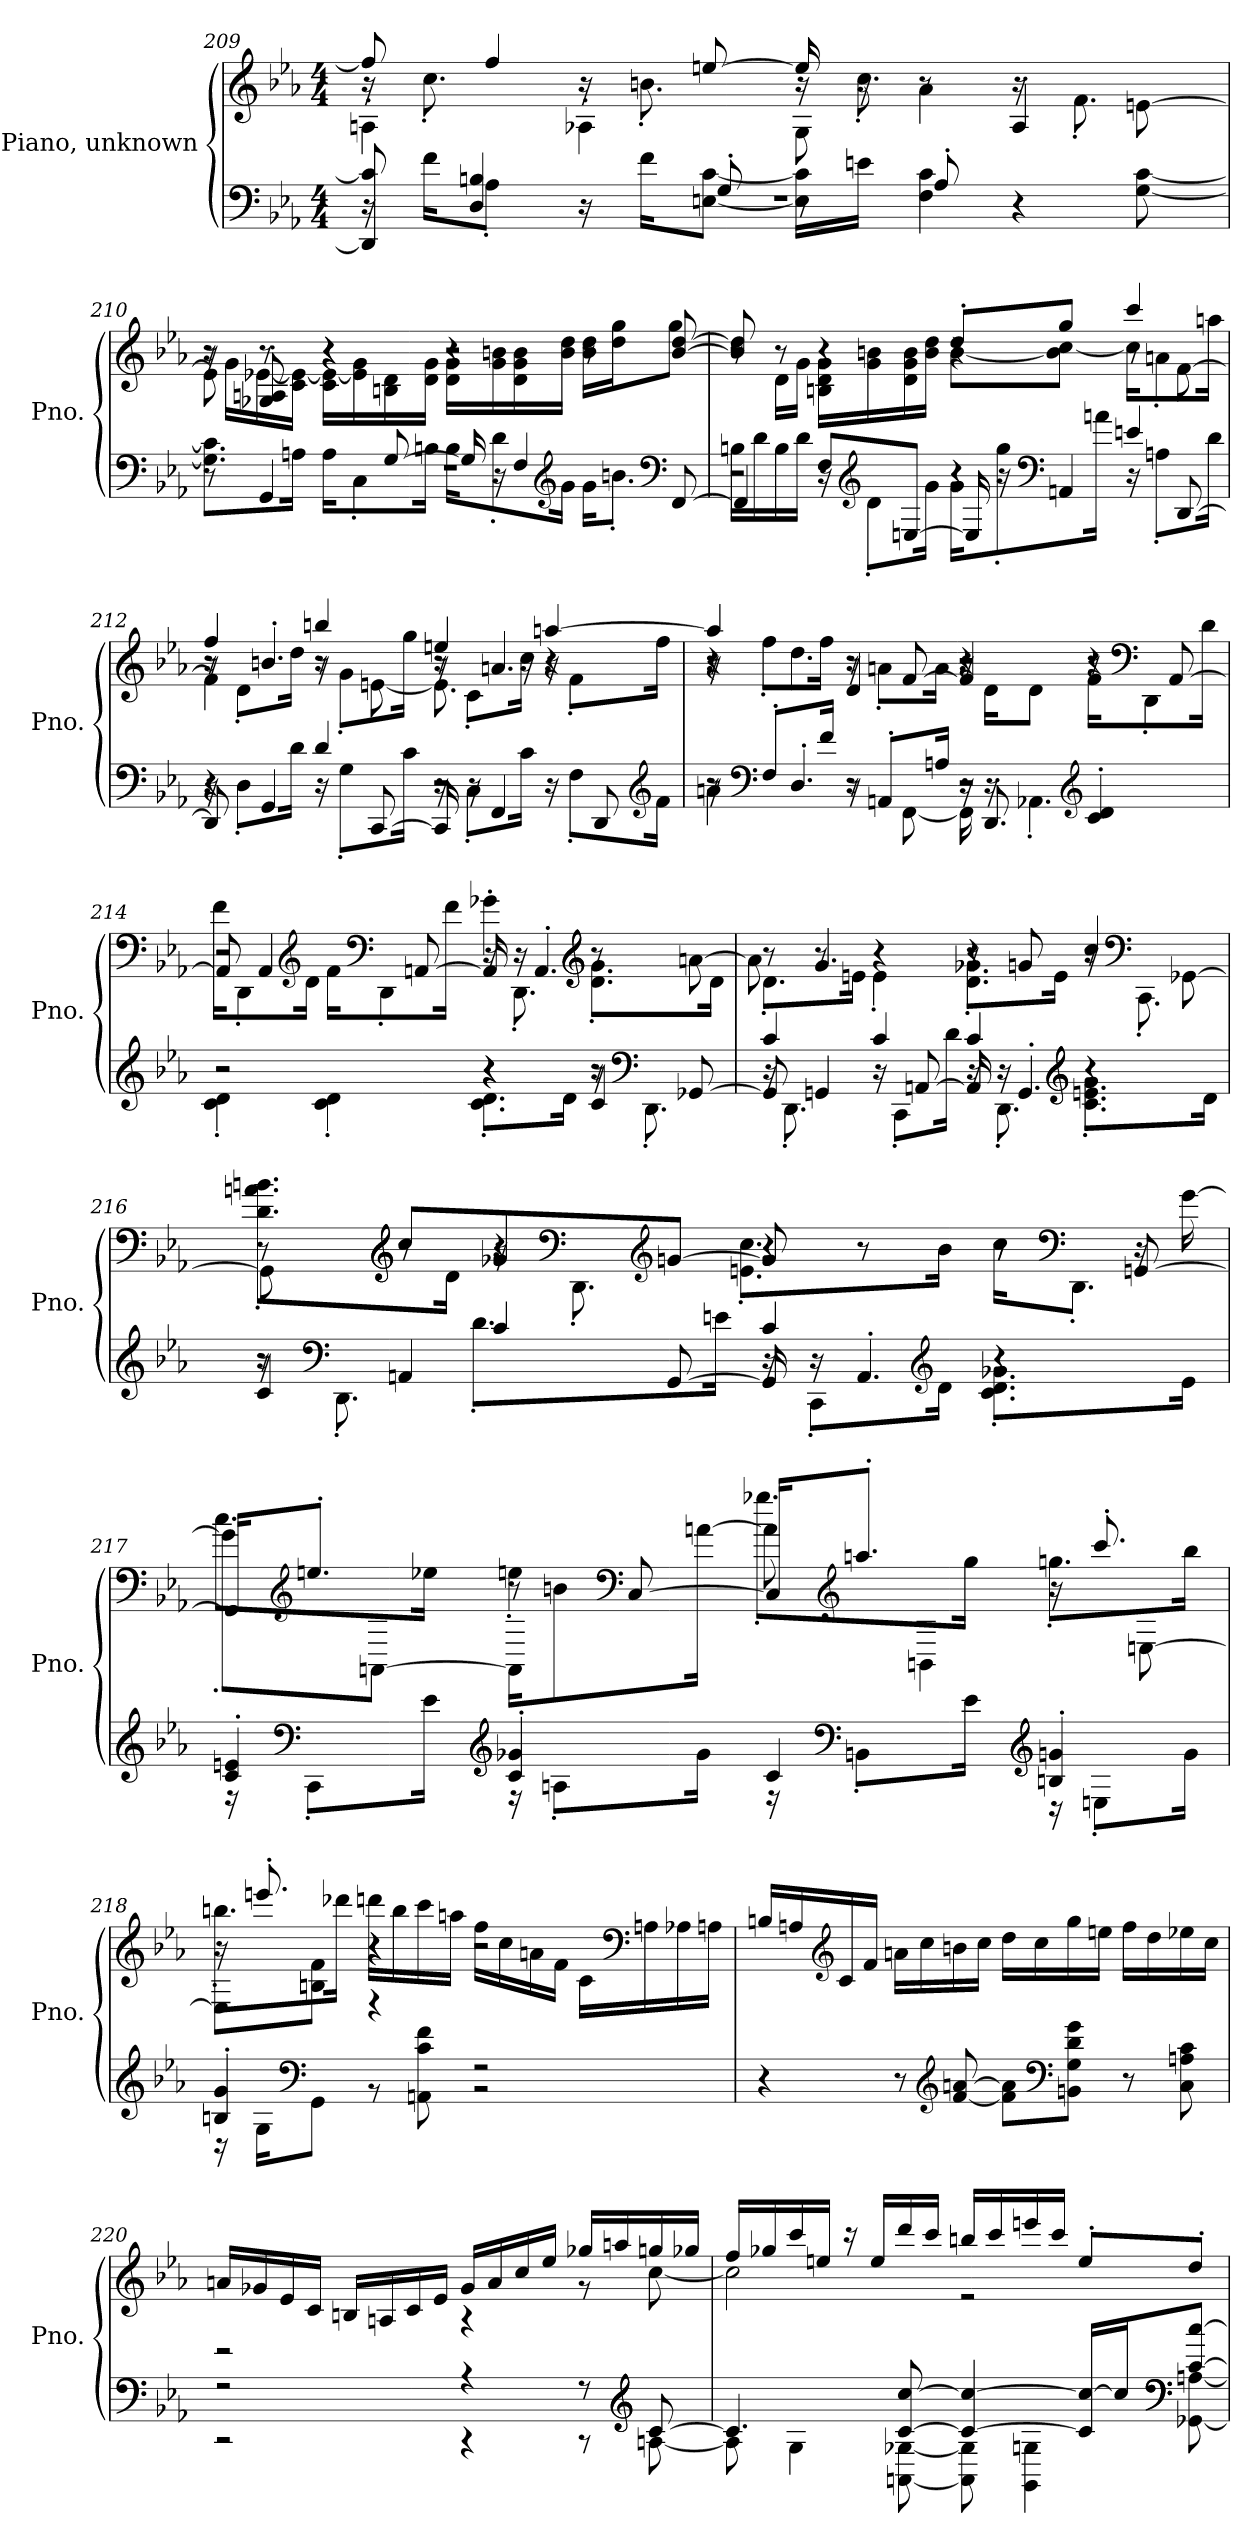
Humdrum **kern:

**kern	**kern
*part1	*part1
*staff2	*staff1
*I"Piano, unknown	*
*I'Pno.	*
!!LO:LB:g=z
*clefF4	*clefG2
*k[b-e-a-]	*k[b-e-a-]
*M4/4	*M4/4
=209	=209
*^	*^
*	*^	*	*^
1r	16r	8DD/] 8c/]	8ff/]	16r	4An'\
.	16f\KL	.	.	8.cc'\	.
.	8A-'\J	4D/ 4Bn/	4ff/	.	.
.	16r	.	.	16r	4A-X'\
.	16f\KL	.	.	8.bn'\	.
.	[8En\ [8c\J	8G'/	[8een/	.	.
.	16E\] 16c\]LL	8r	16ee/]	16r	8G\
.	16en\JJ	.	16r	8.cc'\	.
.	4F\ 4c\	8A-'/	8r	.	4a-\
.	.	4r	4A-'/	16r	.
.	.	.	.	8.f'\	.
.	[8G\ [8c\	.	.	.	[8en\
!!LO:LB:g=z	!!	!!
=210	=210	=210	=210	=210	=210
1r	8.G\] 8.c\]L	8r	8r	16r	8e\]
.	.	.	.	16g\LL	.
.	.	4GG/	8G-X/' 8An/'	[16e-X\	8r
.	16An\Jk	.	.	16c\ 16e-\_JJ	.
.	16A\KL	.	4r	16c\ 16e-\_LL	4r
.	8C'\	.	.	16e-\] 16g\	.
.	.	[8G/	.	16Bn\ 16d\	.
.	16Bn\Jk	.	.	16d\ 16g\JJ	.
.	16B\KL	16G/]	4r	16d\ 16g\LL	2r
.	8d'\	16r	.	16g\ 16bn\	.
.	.	4F/	.	16d\ 16g\ 16b\	.
*clefG2	*	*	*	*	*
.	16g\Jk	.	.	16b\ 16dd\JJ	.
.	16g\KL	.	8r	16b\ 16dd\LL	.
.	8.bn'\J	.	.	16dd\ 16gg\J	.
*clefF4	*	*	*	*	*
.	.	[8FF/	[8b/ [8dd/	8gg\J	.
!!LO:LB:g=z	!!	!!
=211	=211	=211	=211	=211	=211
2r	16Bn\LL	4FF/]	8b/] 8dd/]	8r	2r
.	16d\	.	.	.	.
.	16B\	.	8r	16d\LL	.
.	16d\JJ	.	.	16g\JJ	.
.	16r	8F/L	4r	16Bn\ 16d\ 16g\LL	.
*clefG2	*	*	*	*	*
.	8d'\L	.	.	16g\ 16bn\	.
.	.	[8En/J	.	16d\ 16g\ 16b\	.
.	16g\Jk	.	.	16b\ 16dd\JJ	.
4r	16g\KL	16E/]	8dd'/L	[8b\L	4r
.	8gg'\	16r	.	.	.
*clefF4	*	*	*	*	*
.	.	4AAn/	8gg/J	8b\] [8cc\J	.
.	16an\Jk	.	.	.	.
4en/	16r	.	4ccc/	16cc\KL]	8r
.	8An'\L	.	.	8an'\	.
.	.	[8DD/	.	.	[8f\
.	16d\Jk	.	.	16aan\Jk	.
!!LO:LB:g=z
=212	=212	=212	=212	=212	=212
*	*	*	*	*	*^
4r	16r	8DD/]	4ff/	16r	8r	4f\]
.	8D'\L	.	.	8d'\L	.	.
.	.	4GG/	.	.	4.bn'/	.
.	16d\Jk	.	.	16dd\Jk	.	.
4d/	16r	.	4bbn/	16r	.	8r
.	8G'\L	.	.	8g'\L	.	.
.	.	[8CC/	.	.	.	[8en\
.	16c\Jk	.	.	16gg\Jk	.	.
2r	16r	16CC/]	4een/	16r	8r	8.e\]
.	8C'\L	16r	.	8c'\L	.	.
.	.	4FF/	.	.	4.an/	.
.	16c\Jk	.	.	16cc\Jk	.	16r
.	16r	.	[4aan/	16r	.	4r
.	8F'\L	.	.	8f'\L	.	.
.	.	8DD/	.	.	.	.
*clefG2	*	*	*	*	*	*
.	16f\Jk	.	.	16ff\Jk	.	.
!!LO:LB:g=z	!!	!!	!!
=213	=213	=213	=213	=213	=213	=213
16r	4an\	8r	4aa/]	16r	4r	8r
*clefF4	*	*	*	*	*	*
8F'/L	.	.	.	8ff'\L	.	.
.	.	4.D'/	.	.	.	4.dd\
16f/Jk	.	.	.	16ff\Jk	.	.
16r	8r	.	4d/	16r	8r	.
8AAn'/L	.	.	.	8an'\L	.	.
.	[8FF\	.	.	.	[8f/	.
16An/Jk	.	.	.	16a\Jk	.	.
16r	16FF\]	2r	4r	16r	4f/]	2r
8.DD'/	16r	.	.	16d\KL	.	.
.	4.AA-X'\	.	.	8d\J	.	.
*clefG2	*	*	*	*	*	*
4c/' 4d/'	.	.	8r	16f\KL	4r	.
*	*	*	*clefF4	*	*	*
.	.	.	.	8DD'\	.	.
.	.	.	[8AA-/	.	.	.
.	.	.	.	16d\Jk	.	.
*	*	*	*	*	*v	*v
!!LO:PB:g=z
=214	=214	=214	=214	=214	=214
2r	4c\' 4d\'	2r	8AA-/]	16f\KL	2r
.	.	.	.	8DD'\	.
.	.	.	4AA-/	.	.
*	*	*	*clefG2	*	*
.	.	.	.	16d\Jk	.
.	4c\' 4d\'	.	.	16f\KL	.
*	*	*	*clefF4	*	*
.	.	.	.	8DD'\	.
.	.	.	[8AAn/	.	.
.	.	.	.	16f\Jk	.
4r	8.c\' 8.d\'L	4r	16AA/]	16r	4g-X'\
.	.	.	16r	8.DD'\	.
.	.	.	4.AA'/	.	.
.	16d\Jk	.	.	.	.
*	*	*	*clefG2	*	*
4c/	16r	8r	.	8.d\' 8.g-\'L	8r
*clefF4	*	*	*	*	*
.	8.DD'\	.	.	.	.
.	.	[8GG-X/	.	.	[8an\
.	.	.	.	16d\Jk	.
!!LO:LB:g=z	!!	!!
=215	=215	=215	=215	=215	=215
4c/	16r	8GG-/]	8r	8.d'\L	8a\]
.	8.DD'\	.	.	.	.
.	.	4GGn/	4.g/	.	8r
.	.	.	.	16en\Jk	.
4c/	16r	.	.	4e'\	4r
.	8CC'\L	.	.	.	.
.	.	[8AAn/	.	.	.
.	16d\Jk	.	.	.	.
4c/	16r	16AA/]	8r	8.d\' 8.g-X\'L	4r
.	8.DD'\	16r	.	.	.
.	.	4.GG'/	8gn/	.	.
.	.	.	.	16e\Jk	.
*clefG2	*	*	*	*	*
4r	8.c\' 8.en\' 8.g\'L	.	4cc/	16r	8r
*	*	*	*clefF4	*	*
.	.	.	.	8.CC'\	.
.	.	.	.	.	[8GG-X\
.	16d\Jk	.	.	.	.
!!LO:LB:g=z	!!	!!
=216	=216	=216	=216	=216	=216
4c/	16r	8r	8r	8.d\' 8.an\' 8.bn\'L	8GG-\]
*clefF4	*	*	*	*	*
.	8.DD'\	.	.	.	.
*	*	*	*clefG2	*	*
.	.	4AAn/	8cc/L	.	8r
.	.	.	.	16d\Jk	.
4c/	8.d'\L	.	8g-X/	16r	4r
*	*	*	*clefF4	*	*
.	.	.	.	8.DD'\	.
*	*	*	*clefG2	*	*
.	.	[8GG/	[8gn/J	.	.
.	16en\Jk	.	.	.	.
4c/	16r	16GG/]	8g/]	8.en\' 8.cc\'L	4r
.	8CC'\L	16r	.	.	.
.	.	4.AA'/	8r	.	.
*clefG2	*	*	*	*	*
.	16d\Jk	.	.	16b\Jk	.
4r	8.c\' 8.d\' 8.g-X\'L	.	8r	16cc\KL	8r
*	*	*	*clefF4	*	*
.	.	.	.	8.DD'\J	.
.	.	.	[8GGn/	.	16r
.	16e\Jk	.	.	.	[16g\
*	*v	*v	*	*	*
!!LO:LB:g=z	!!	!!
=217	=217	=217	=217	=217
4c/' 4en/'	16r	16GG/KL]	8.cc'\L	8g\L]
*clefF4	*	*clefG2	*	*
.	8CC'\L	8.een'/J	.	.
.	.	.	.	[8AAn\J
.	16e\Jk	.	16ee-X\Jk	.
*clefG2	*	*	*	*
4c/' 4g-X/'	16r	8r	4een'\	16AA\KL]
.	8An'\L	.	.	8bn\
*	*	*clefF4	*	*
.	.	[8C/	.	.
.	16g-\Jk	.	.	[16an\Jk
4c/	16r	16C/KL]	8.gg-X'\L	8a\]
*clefF4	*	*clefG2	*	*
.	8BBn'\L	8.aan'/J	.	.
.	.	.	.	4BBn\
.	16e\Jk	.	16gg-\Jk	.
*clefG2	*	*	*	*
4Bn/' 4gn/'	16r	16r	8.ggn'\L	.
.	8En'\L	8.ccc'/	.	.
.	.	.	.	[8En\
.	16g\Jk	.	16bb-\Jk	.
!!LO:LB:g=z	!!	!!
=218	=218	=218	=218	=218
4Bn/' 4g/'	16r	16r	8.bbn'\L	8E\L]
.	16G\KL	8.eeen'/	.	.
*clefF4	*	*	*	*
.	8GG\J	.	.	8Bn\ 8f\J
.	.	.	16ddd-X\Jk	.
4r	8r	4r	16dddn\LL	4r
.	.	.	16bb\	.
.	8AAn\ 8c\ 8f\	.	16ccc\	.
.	.	.	16aan\JJ	.
2r	2r	2r	16ff\LL	2r
.	.	.	16cc\	.
.	.	.	16an\	.
.	.	.	16f\JJ	.
.	.	.	16c\LL	.
*	*	*clefF4	*	*
.	.	.	16An\	.
.	.	.	16A-X\	.
.	.	.	16An\JJ	.
*v	*v	*	*	*
*	*v	*v	*v
!!LO:LB:g=z
=219	=219
4r	16Bn/LL
.	16An/
*	*clefG2
.	16c/
.	16f/JJ
8r	16an\LL
.	16cc\
*clefG2	*
[8f/ [8an/	16bn\
.	16cc\JJ
8f\] 8a\]L	16dd\LL
.	16cc\
*clefF4	*
8BBn\ 8G\ 8d\ 8g\J	16gg\
.	16een\JJ
8r	16ff\LL
.	16dd\
8C\ 8An\ 8c\	16ee-X\
.	16cc\JJ
!!LO:PB:g=z
=220	=220
*^	*^
2r	2r	16an/LL	2r
.	.	16g-X/	.
.	.	16e-/	.
.	.	16c/JJ	.
.	.	16Bn/LL	.
.	.	16An/	.
.	.	16c/	.
.	.	16e-/JJ	.
4r	4r	16g-/LL	4r
.	.	16a/	.
.	.	16cc/	.
.	.	16ee-/JJ	.
8r	8r	16gg-X/LL	8r
.	.	16aan/	.
*clefG2	*	*	*
[8c/	[8An\	16ggn/	[8cc\
.	.	16gg-X/JJ	.
!!LO:LB:g=z	!!
=221	=221	=221	=221
4.c/]	8A\]	16ff/LL	2cc\]
.	.	16gg-X/	.
.	4G\	16ccc/	.
.	.	16een/JJ	.
.	.	16r	.
.	.	16ee/LL	.
[8c/ [8cc/	[8AAn\ [8G-X\	16ddd/	.
.	.	16ccc/JJ	.
4c/_ 4cc/_	8AA\] 8G-\]	16bbn/LL	2r
.	.	16ccc/	.
.	4GG\ 4Gn\	16eeen/	.
.	.	16ccc/JJ	.
16c/] 16cc/_LL	.	8ee'/L	.
16cc/J]	.	.	.
*clefF4	*	*	*
[8c/ [8cc/J	[8GG-X\ [8An\	8dd'/J	.
*v	*v	*	*
*	*v	*v
=	=
*-	*-
